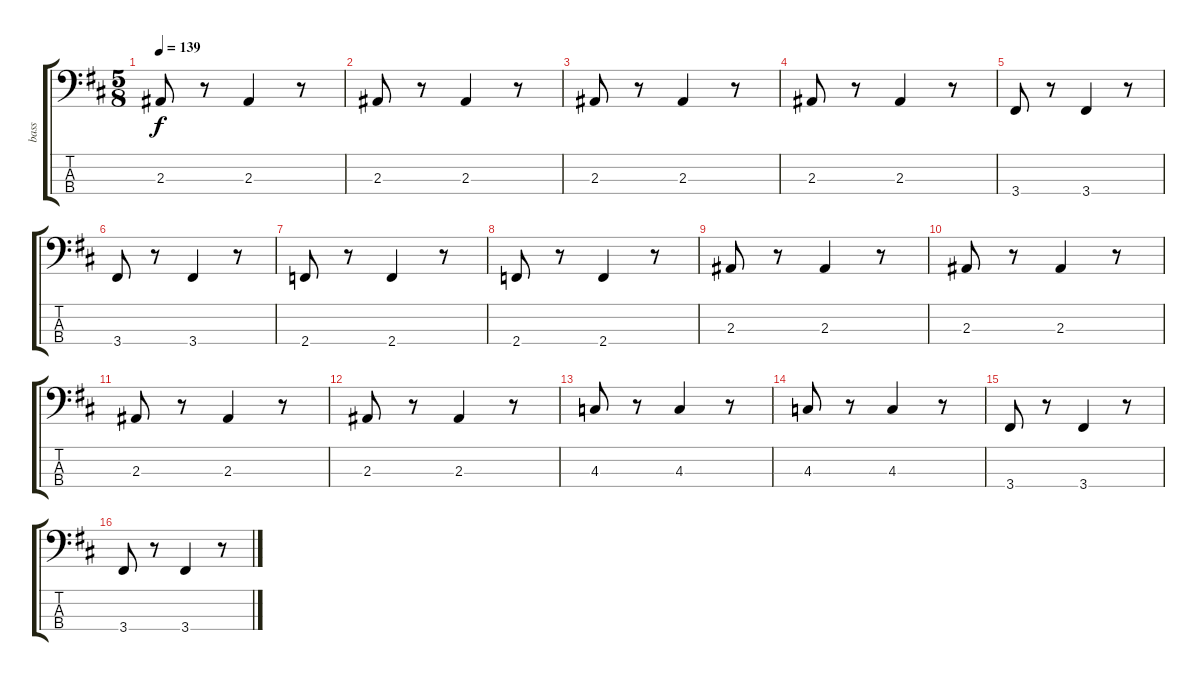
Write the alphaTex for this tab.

\track ("bass" "bass") {instrument electricbasspick}
\staff {score tabs}
\tuning (Gb2 Db2 Ab1 Eb1) {hide}
\ts (5 8)
\tempo 139
\clef f4
\ks d
2.3.8{dy f instrument electricbasspick} r.8 2.3.4 r.8 |
2.3.8 r.8 2.3.4 r.8 |
2.3.8 r.8 2.3.4 r.8 |
2.3.8 r.8 2.3.4 r.8 |
3.4.8 r.8 3.4.4 r.8 |
3.4.8 r.8 3.4.4 r.8 |
2.4.8 r.8 2.4.4 r.8 |
2.4.8 r.8 2.4.4 r.8 |
2.3.8 r.8 2.3.4 r.8 |
2.3.8 r.8 2.3.4 r.8 |
2.3.8 r.8 2.3.4 r.8 |
2.3.8 r.8 2.3.4 r.8 |
4.3.8 r.8 4.3.4 r.8 |
4.3.8 r.8 4.3.4 r.8 |
3.4.8 r.8 3.4.4 r.8 |
3.4.8 r.8 3.4.4 r.8
